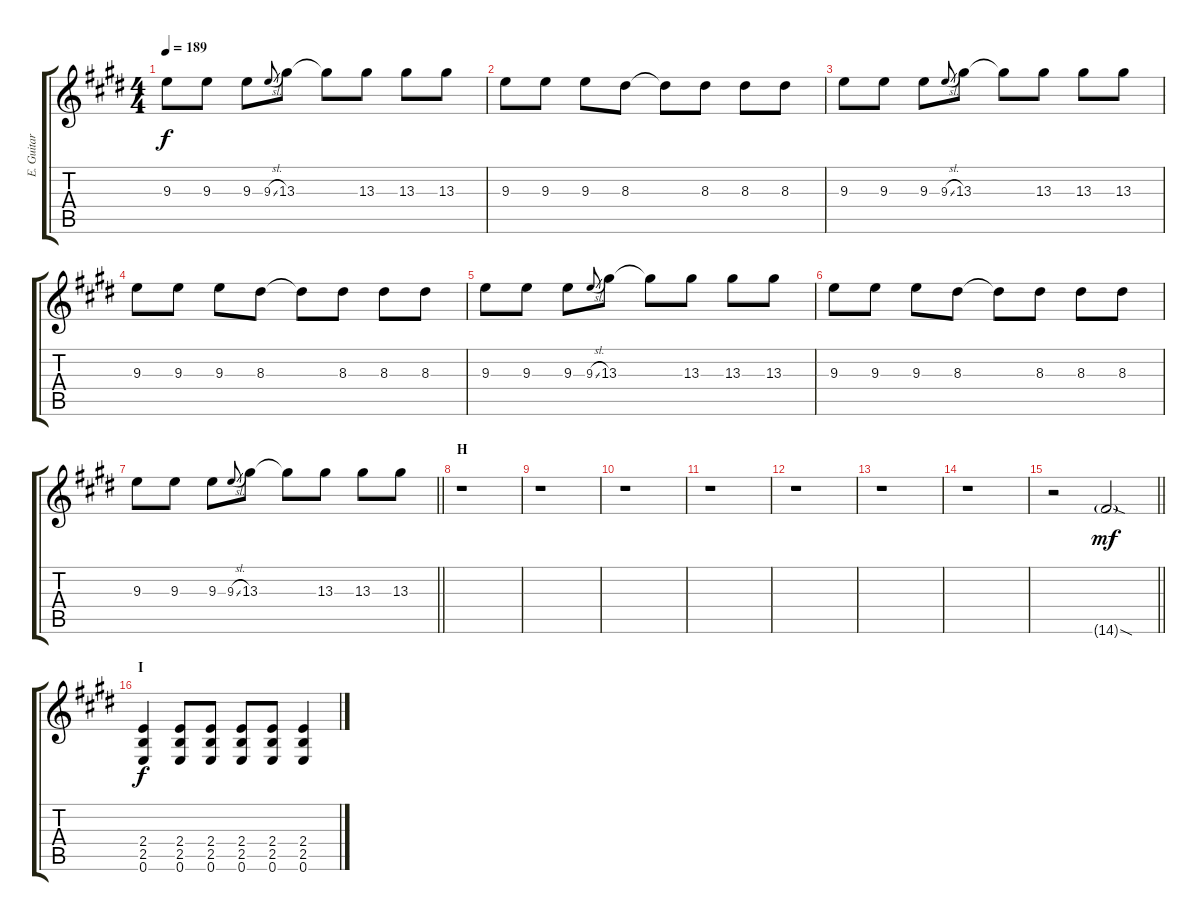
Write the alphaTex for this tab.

\track ("E. Guitar II" "E. Guitar ") {instrument overdrivenguitar}
\staff {score tabs}
\tuning (E4 B3 G3 D3 A2 E2) {hide}
\ts (4 4)
\tempo 189
\clef g2
\ks e
9.3.8{dy f} 9.3.8 9.3.8 9.3{sl}.8{gr onbeat} 13.3.8 13.3{t}.8 13.3.8 13.3.8 13.3.8 |
9.3.8 9.3.8 9.3.8 8.3.8 8.3{t}.8 8.3.8 8.3.8 8.3.8 |
9.3.8 9.3.8 9.3.8 9.3{sl}.8{gr onbeat} 13.3.8 13.3{t}.8 13.3.8 13.3.8 13.3.8 |
9.3.8 9.3.8 9.3.8 8.3.8 8.3{t}.8 8.3.8 8.3.8 8.3.8 |
9.3.8 9.3.8 9.3.8 9.3{sl}.8{gr onbeat} 13.3.8 13.3{t}.8 13.3.8 13.3.8 13.3.8 |
9.3.8 9.3.8 9.3.8 8.3.8 8.3{t}.8 8.3.8 8.3.8 8.3.8 |
\barLineRight lightlight
9.3.8 9.3.8 9.3.8 9.3{sl}.8{gr onbeat} 13.3.8 13.3{t}.8 13.3.8 13.3.8 13.3.8 |
\section ("" "H")
r.1 |
r.1 |
r.1 |
r.1 |
r.1 |
r.1 |
r.1 |
\barLineRight lightlight
r.2 14.6{sod g}.2{dy mf} |
\section ("" "I")
(2.4 2.5 0.6).4{dy f} (2.4 2.5 0.6).8 (2.4 2.5 0.6).8 (2.4 2.5 0.6).8 (2.4 2.5 0.6).8 (2.4 2.5 0.6).4
